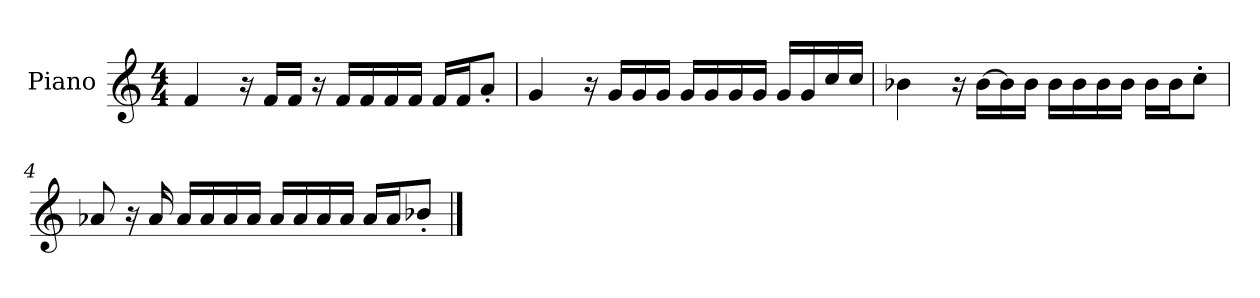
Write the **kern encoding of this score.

**kern
*part1
*staff1
*I"Piano
*I'Pno.
*clefG2
*k[]
*M4/4
=1
4f/
16r
16f/LL
16f/JJ
16r
16f/LL
16f/
16f/
16f/JJ
16f/LL
16f/J
8a'/J
=2
4g/
16r
16g/LL
16g/
16g/JJ
16g/LL
16g/
16g/
16g/JJ
16g/LL
16g/
16cc/
16cc/JJ
=3
4b-X\
16r
[16b-\LL
16b-\]
16b-\JJ
16b-\LL
16b-\
16b-\
16b-\JJ
16b-\LL
16b-\J
8cc'\J
!!LO:LB:g=z
=4
8a-X/
16r
16a-/
16a-/LL
16a-/
16a-/
16a-/JJ
16a-/LL
16a-/
16a-/
16a-/JJ
16a-/LL
16a-/J
8b-X'/J
==
*-
